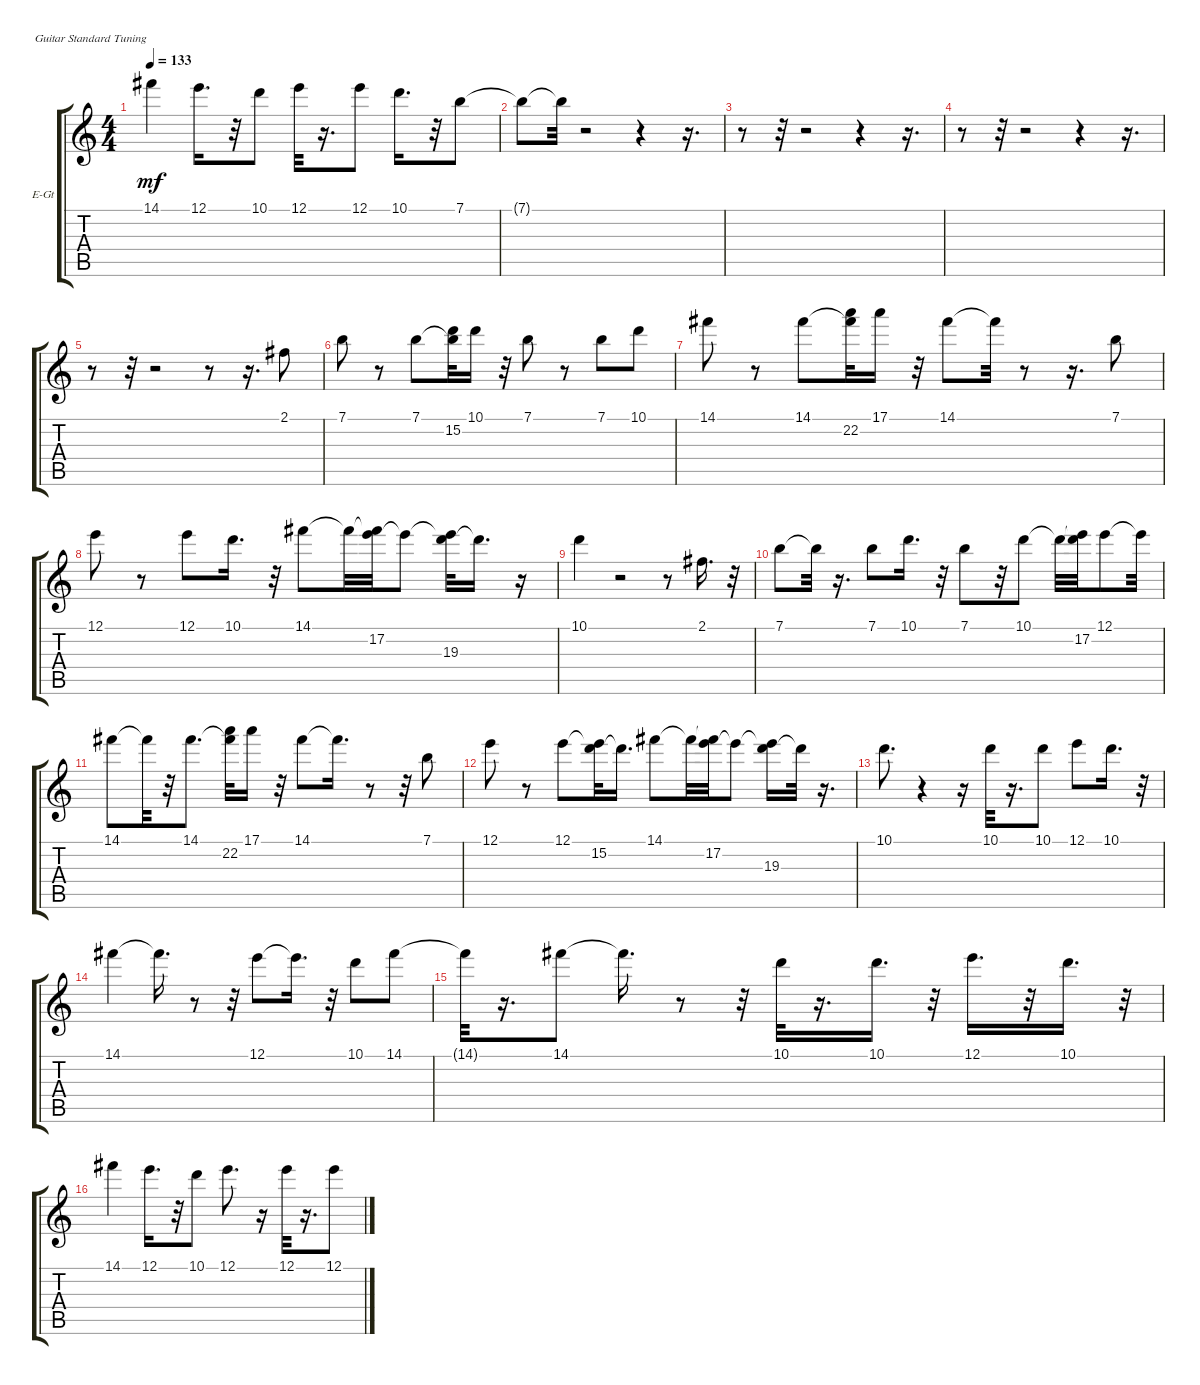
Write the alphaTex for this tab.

\defaultSystemsLayout 4
\bracketExtendMode groupsimilarinstruments
\firstSystemTrackNameOrientation horizontal
\otherSystemsTrackNameOrientation horizontal
\track ("Vocal" "E-Gt") {instrument electricguitarclean}
\staff {score tabs}
\tuning (E4 B3 G3 D3 A2 E2)
\ts (4 4)
\tempo 133
\clef g2
\ks c
14.1.4{dy mf} 12.1.16{d} r.32 10.1.8 12.1.32 r.16{d} 12.1.8 10.1.16{d} r.32 7.1.8 |
7.1{t}.8 7.1{t}.32 r.2 r.4 r.16{d} |
r.8 r.32 r.2 r.4 r.16{d} |
r.8 r.32 r.2 r.4 r.16{d} |
r.8 r.32 r.2 r.8 r.16{d} 2.1.8 |
7.1.8 r.8 7.1.8 (7.1{t} 15.2).32 10.1.16 r.32 7.1.8 r.8 7.1.8 10.1.8 |
14.1.8 r.8 14.1.8 (14.1{t} 22.2).32 17.1.16 r.32 14.1.8 14.1{t}.32 r.8 r.16{d} 7.1.8 |
12.1.8 r.8 12.1.8 10.1.16{d} r.32 14.1.8 14.1{t}.32 (14.1{t} 17.2).32 17.2{t}.8 (17.2{t} 19.3).32 19.3{t}.16{d} r.16 |
10.1.4 r.2 r.8 2.1.16{d} r.32 |
7.1.8 7.1{t}.32 r.16{d} 7.1.8 10.1.16{d} r.32 7.1.8 r.32 10.1.8 10.1{t}.32 (10.1{t} 17.2).32 12.1.8 12.1{t}.32 |
14.1.8 14.1{t}.32 r.32 14.1.8{d} (14.1{t} 22.2).32 17.1.16 r.32 14.1.8 14.1{t}.16{d} r.8 r.32 7.1.8 |
12.1.8 r.8 12.1.8 (12.1{t} 15.2).32 15.2{t}.16{d} 14.1.8 14.1{t}.32 (14.1{t} 17.2).32 17.2{t}.8 (17.2{t} 19.3).16 19.3{t}.32 r.16{d} |
10.1.8{d} r.4 r.16 10.1.32 r.16{d} 10.1.8 12.1.8 10.1.16{d} r.32 |
14.1.4 14.1{t}.16{d} r.8 r.32 12.1.8 12.1{t}.16{d} r.32 10.1.8 14.1.8 |
14.1{t}.32 r.16{d} 14.1.8 14.1{t}.16{d} r.8 r.32 10.1.32 r.16{d} 10.1.16{d} r.32 12.1.16{d} r.32 10.1.16{d} r.32 |
14.1.4 12.1.16{d} r.32 10.1.8 12.1.8{d} r.16 12.1.32 r.16{d} 12.1.8
